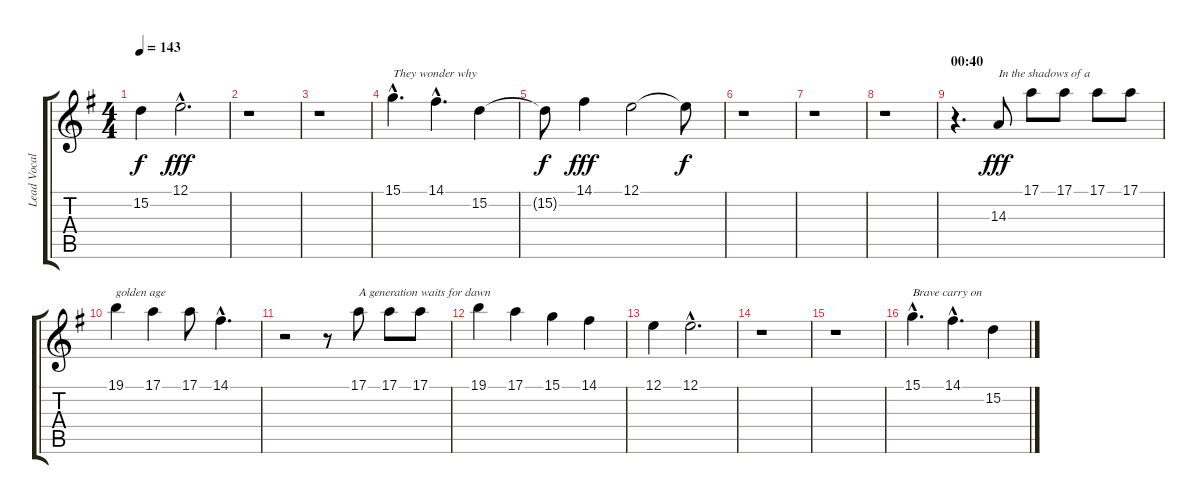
\track ("Lead Vocals" "Lead Vocal") {instrument lead2sawtooth}
\staff {score tabs}
\tuning (E4 B3 G3 D3 A2 E2) {hide}
\ts (4 4)
\tempo 143
\clef g2
\ks g
15.2{t}.4{dy f} 12.1{hac}.2{d dy fff} |
r.1 |
r.1 |
15.1{hac}.4{d txt "They wonder why"} 14.1{hac}.4{d} 15.2.4 |
15.2{t}.8{dy f} 14.1.4{dy fff} 12.1.2 12.1{t}.8{dy f} |
r.1 |
r.1 |
r.1 |
\section ("" "00:40")
r.4{d} 14.3.8{txt "In the shadows of a " dy fff} 17.1.8 17.1.8 17.1.8 17.1.8 |
19.1.4{txt "golden age"} 17.1.4 17.1.8 14.1{hac}.4{d} |
r.2 r.8 17.1.8{txt "A generation waits for dawn"} 17.1.8 17.1.8 |
19.1.4 17.1.4 15.1.4 14.1.4 |
12.1.4 12.1{hac}.2{d} |
r.1 |
r.1 |
15.1{hac}.4{d txt "Brave carry on"} 14.1{hac}.4{d} 15.2.4
